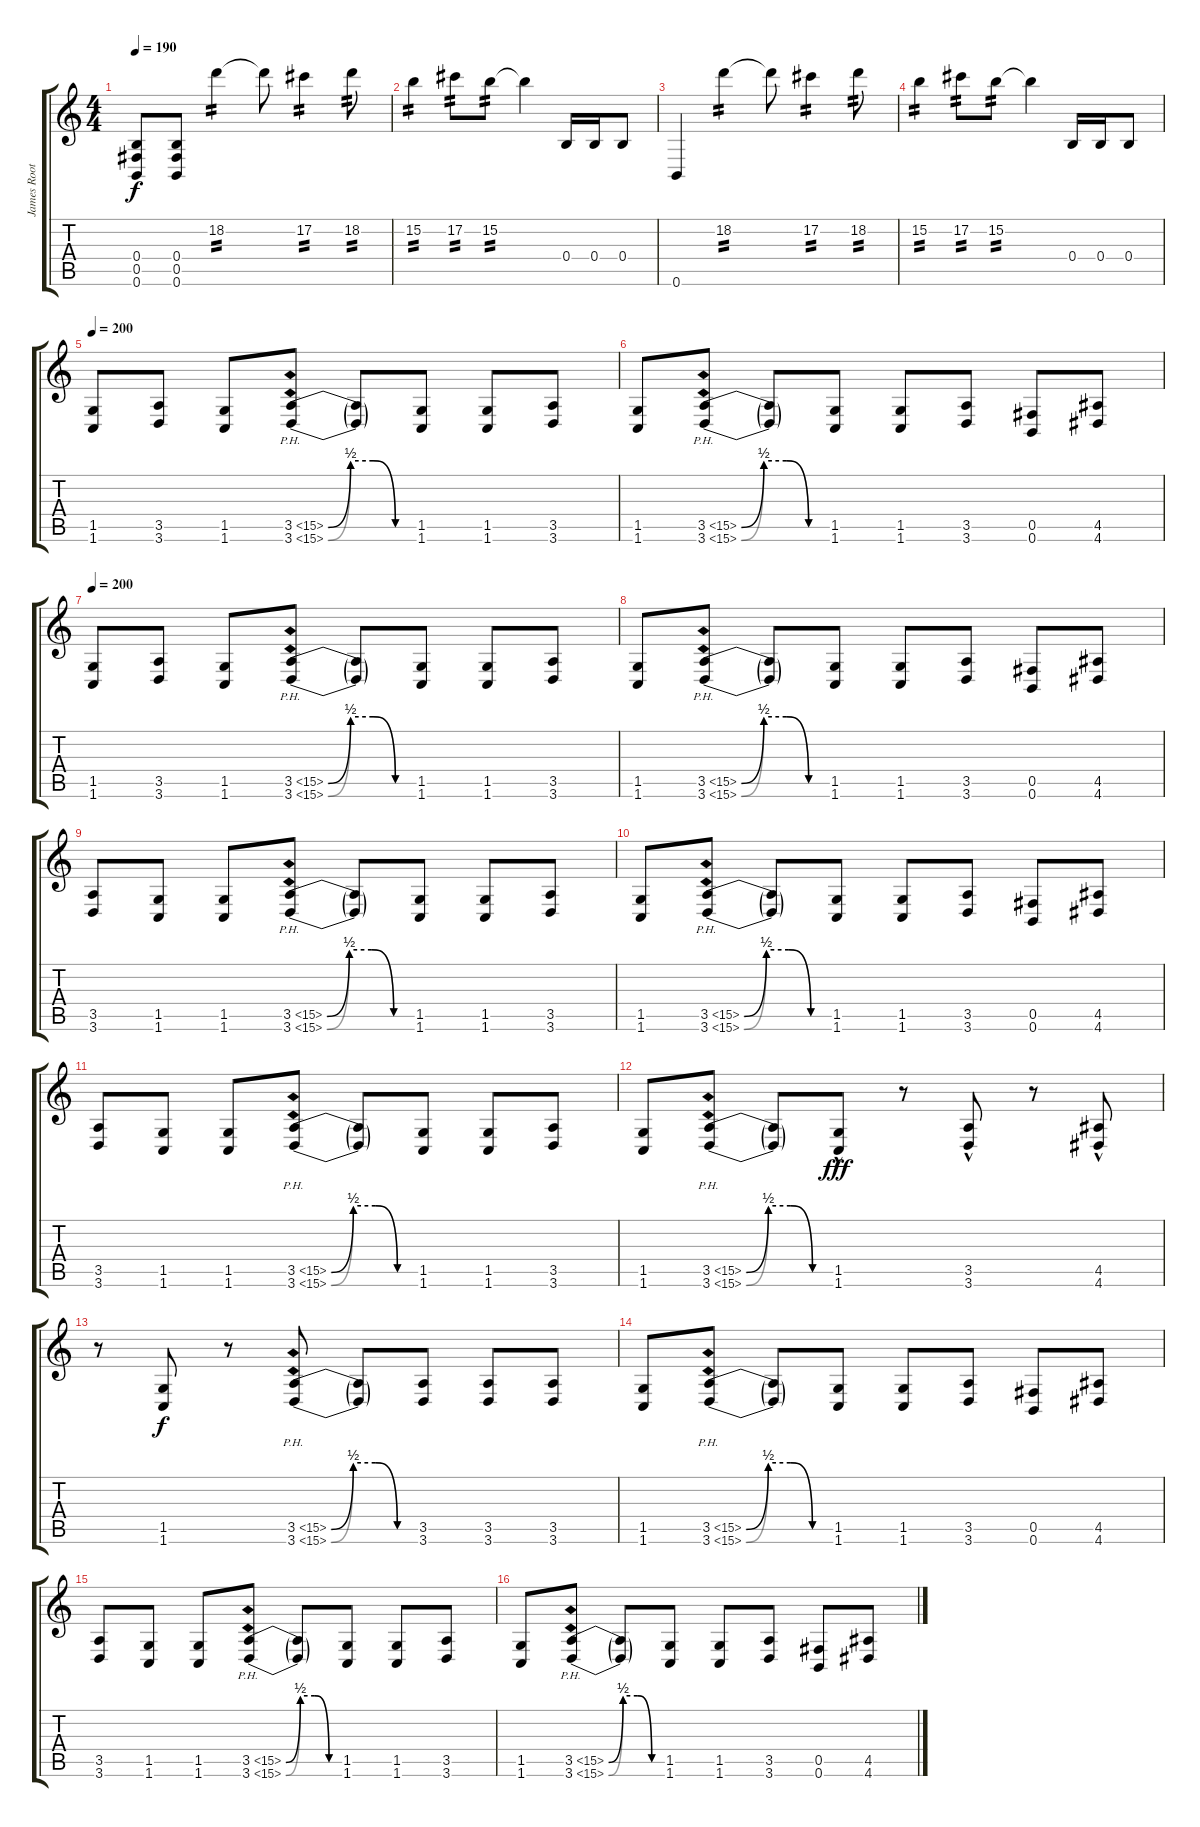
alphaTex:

\track ("James Root" "James Root") {instrument distortionguitar}
\staff {score tabs}
\tuning (Db4 Ab3 E3 B2 Gb2 B1) {hide}
\ts (4 4)
\tempo 190
\clef g2
\ks c
(0.4 0.5 0.6).8{dy f} (0.4 0.5 0.6).8 18.2.4{tp 2} 18.2{t}.8 17.2.4{tp 2} 18.2.8{tp 2} |
15.2.4{tp 2} 17.2.8{tp 2} 15.2.8{tp 2} 15.2{t}.4 0.4.16 0.4.16 0.4.8 |
0.6.4 18.2.4{tp 2} 18.2{t}.8 17.2.4{tp 2} 18.2.8{tp 2} |
15.2.4{tp 2} 17.2.8{tp 2} 15.2.8{tp 2} 15.2{t}.4 0.4.16 0.4.16 0.4.8 |
\tempo 180
\tempo 200
(1.5 1.6).8 (3.5 3.6).8 (1.5 1.6).8 (3.5{be (custom 0 0 15 2 30 2 45 0 60 0) ph 12} 3.6{be (custom 0 0 15 2 30 2 45 0 60 0) ph 12}).8 (3.5{t} 3.6{t}).8 (1.5 1.6).8 (1.5 1.6).8 (3.5 3.6).8 |
(1.5 1.6).8 (3.5{be (custom 0 0 15 2 30 2 45 0 60 0) ph 12} 3.6{be (custom 0 0 15 2 30 2 45 0 60 0) ph 12}).8 (3.5{t} 3.6{t}).8 (1.5 1.6).8 (1.5 1.6).8 (3.5 3.6).8 (0.5 0.6).8 (4.5 4.6).8 |
\tempo 200
(1.5 1.6).8 (3.5 3.6).8 (1.5 1.6).8 (3.5{be (custom 0 0 15 2 30 2 45 0 60 0) ph 12} 3.6{be (custom 0 0 15 2 30 2 45 0 60 0) ph 12}).8 (3.5{t} 3.6{t}).8 (1.5 1.6).8 (1.5 1.6).8 (3.5 3.6).8 |
(1.5 1.6).8 (3.5{be (custom 0 0 15 2 30 2 45 0 60 0) ph 12} 3.6{be (custom 0 0 15 2 30 2 45 0 60 0) ph 12}).8 (3.5{t} 3.6{t}).8 (1.5 1.6).8 (1.5 1.6).8 (3.5 3.6).8 (0.5 0.6).8 (4.5 4.6).8 |
(3.5 3.6).8 (1.5 1.6).8 (1.5 1.6).8 (3.5{be (custom 0 0 15 2 30 2 45 0 60 0) ph 12} 3.6{be (custom 0 0 15 2 30 2 45 0 60 0) ph 12}).8 (3.5{t} 3.6{t}).8 (1.5 1.6).8 (1.5 1.6).8 (3.5 3.6).8 |
(1.5 1.6).8 (3.5{be (custom 0 0 15 2 30 2 45 0 60 0) ph 12} 3.6{be (custom 0 0 15 2 30 2 45 0 60 0) ph 12}).8 (3.5{t} 3.6{t}).8 (1.5 1.6).8 (1.5 1.6).8 (3.5 3.6).8 (0.5 0.6).8 (4.5 4.6).8 |
(3.5 3.6).8 (1.5 1.6).8 (1.5 1.6).8 (3.5{be (custom 0 0 15 2 30 2 45 0 60 0) ph 12} 3.6{be (custom 0 0 15 2 30 2 45 0 60 0) ph 12}).8 (3.5{t} 3.6{t}).8 (1.5 1.6).8 (1.5 1.6).8 (3.5 3.6).8 |
(1.5 1.6).8 (3.5{be (custom 0 0 15 2 30 2 45 0 60 0) ph 12} 3.6{be (custom 0 0 15 2 30 2 45 0 60 0) ph 12}).8 (3.5{t} 3.6{t}).8 (1.5{hac} 1.6{hac}).8{dy fff} r.8 (3.5{hac} 3.6{hac}).8 r.8 (4.5{hac} 4.6{hac}).8 |
r.8 (1.5 1.6).8{dy f} r.8 (3.5{be (custom 0 0 15 2 30 2 45 0 60 0) ph 12} 3.6{be (custom 0 0 15 2 30 2 45 0 60 0) ph 12}).8 (3.5{t} 3.6{t}).8 (3.5 3.6).8 (3.5 3.6).8 (3.5 3.6).8 |
(1.5 1.6).8 (3.5{be (custom 0 0 15 2 30 2 45 0 60 0) ph 12} 3.6{be (custom 0 0 15 2 30 2 45 0 60 0) ph 12}).8 (3.5{t} 3.6{t}).8 (1.5 1.6).8 (1.5 1.6).8 (3.5 3.6).8 (0.5 0.6).8 (4.5 4.6).8 |
(3.5 3.6).8 (1.5 1.6).8 (1.5 1.6).8 (3.5{be (custom 0 0 15 2 30 2 45 0 60 0) ph 12} 3.6{be (custom 0 0 15 2 30 2 45 0 60 0) ph 12}).8 (3.5{t} 3.6{t}).8 (1.5 1.6).8 (1.5 1.6).8 (3.5 3.6).8 |
(1.5 1.6).8 (3.5{be (custom 0 0 15 2 30 2 45 0 60 0) ph 12} 3.6{be (custom 0 0 15 2 30 2 45 0 60 0) ph 12}).8 (3.5{t} 3.6{t}).8 (1.5 1.6).8 (1.5 1.6).8 (3.5 3.6).8 (0.5 0.6).8 (4.5 4.6).8
